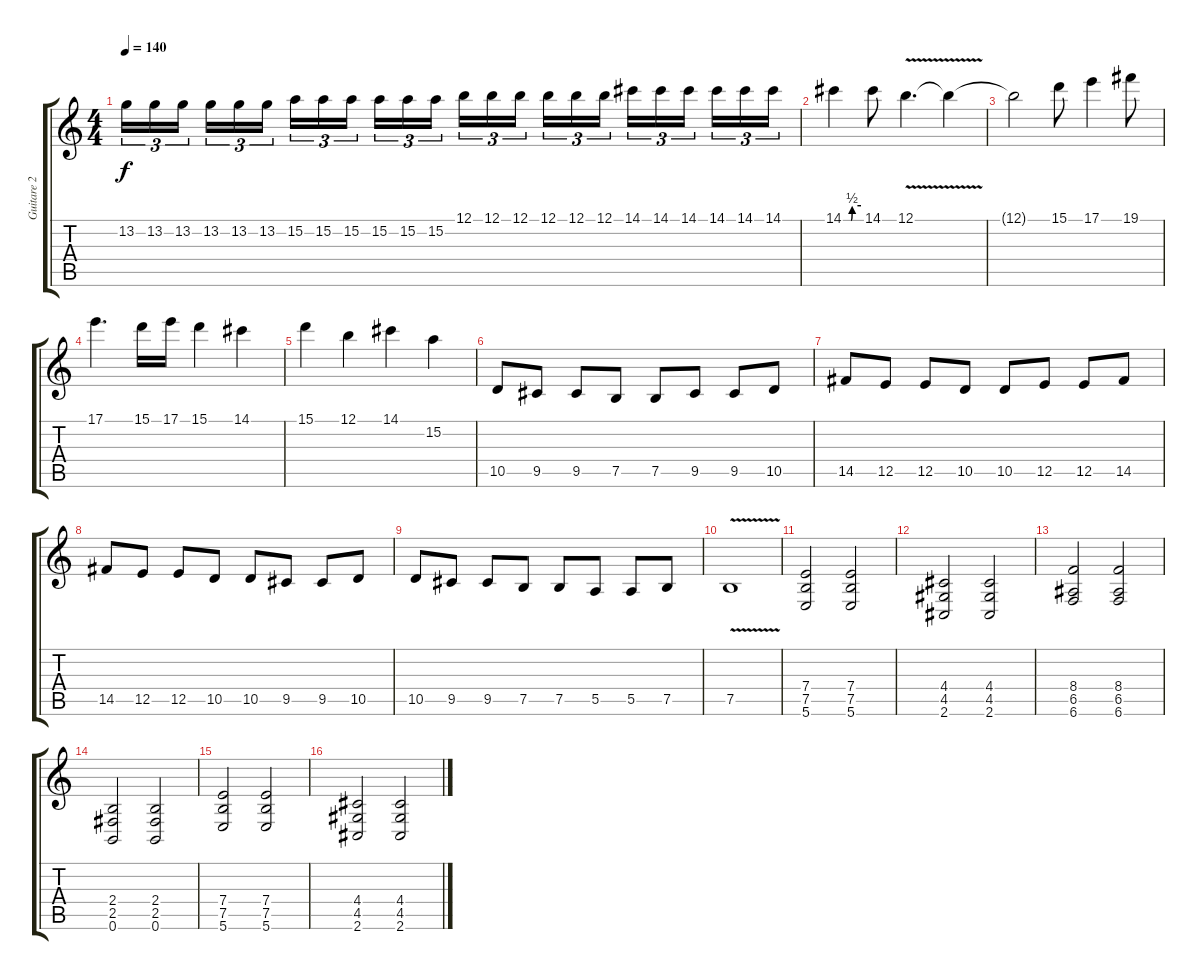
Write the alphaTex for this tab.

\track ("Guitare 2" "Guitare 2") {instrument distortionguitar}
\staff {score tabs}
\tuning (B3 Gb3 D3 A2 E2 B1) {hide}
\ts (4 4)
\tempo 140
\clef g2
\ks c
13.2.16{tu (3 2) dy f} 13.2.16{tu (3 2)} 13.2.16{tu (3 2) beam splitsecondary} 13.2.16{tu (3 2)} 13.2.16{tu (3 2)} 13.2.16{tu (3 2)} 15.2.16{tu (3 2)} 15.2.16{tu (3 2)} 15.2.16{tu (3 2) beam splitsecondary} 15.2.16{tu (3 2)} 15.2.16{tu (3 2)} 15.2.16{tu (3 2)} 12.1.16{tu (3 2)} 12.1.16{tu (3 2)} 12.1.16{tu (3 2) beam splitsecondary} 12.1.16{tu (3 2)} 12.1.16{tu (3 2)} 12.1.16{tu (3 2)} 14.1.16{tu (3 2)} 14.1.16{tu (3 2)} 14.1.16{tu (3 2) beam splitsecondary} 14.1.16{tu (3 2)} 14.1.16{tu (3 2)} 14.1.16{tu (3 2)} |
14.1{be (custom 0 0 26 0 30 2 60 2)}.4 14.1.8 12.1{v}.4{d} 12.1{t}.4 |
12.1{t}.2 15.1.8 17.1.4 19.1.8 |
17.1.4{d} 15.1.16 17.1.16 15.1.4 14.1.4 |
15.1.4 12.1.4 14.1.4 15.2.4 |
10.5.8 9.5.8 9.5.8 7.5.8 7.5.8 9.5.8 9.5.8 10.5.8 |
14.5.8 12.5.8 12.5.8 10.5.8 10.5.8 12.5.8 12.5.8 14.5.8 |
14.5.8 12.5.8 12.5.8 10.5.8 10.5.8 9.5.8 9.5.8 10.5.8 |
10.5.8 9.5.8 9.5.8 7.5.8 7.5.8 5.5.8 5.5.8 7.5.8 |
7.5{v}.1 |
(7.4 7.5 5.6).2 (7.4 7.5 5.6).2 |
(4.4 4.5 2.6).2 (4.4 4.5 2.6).2 |
(8.4 6.5 6.6).2 (8.4 6.5 6.6).2 |
(2.4 2.5 0.6).2 (2.4 2.5 0.6).2 |
(7.4 7.5 5.6).2 (7.4 7.5 5.6).2 |
(4.4 4.5 2.6).2 (4.4 4.5 2.6).2
